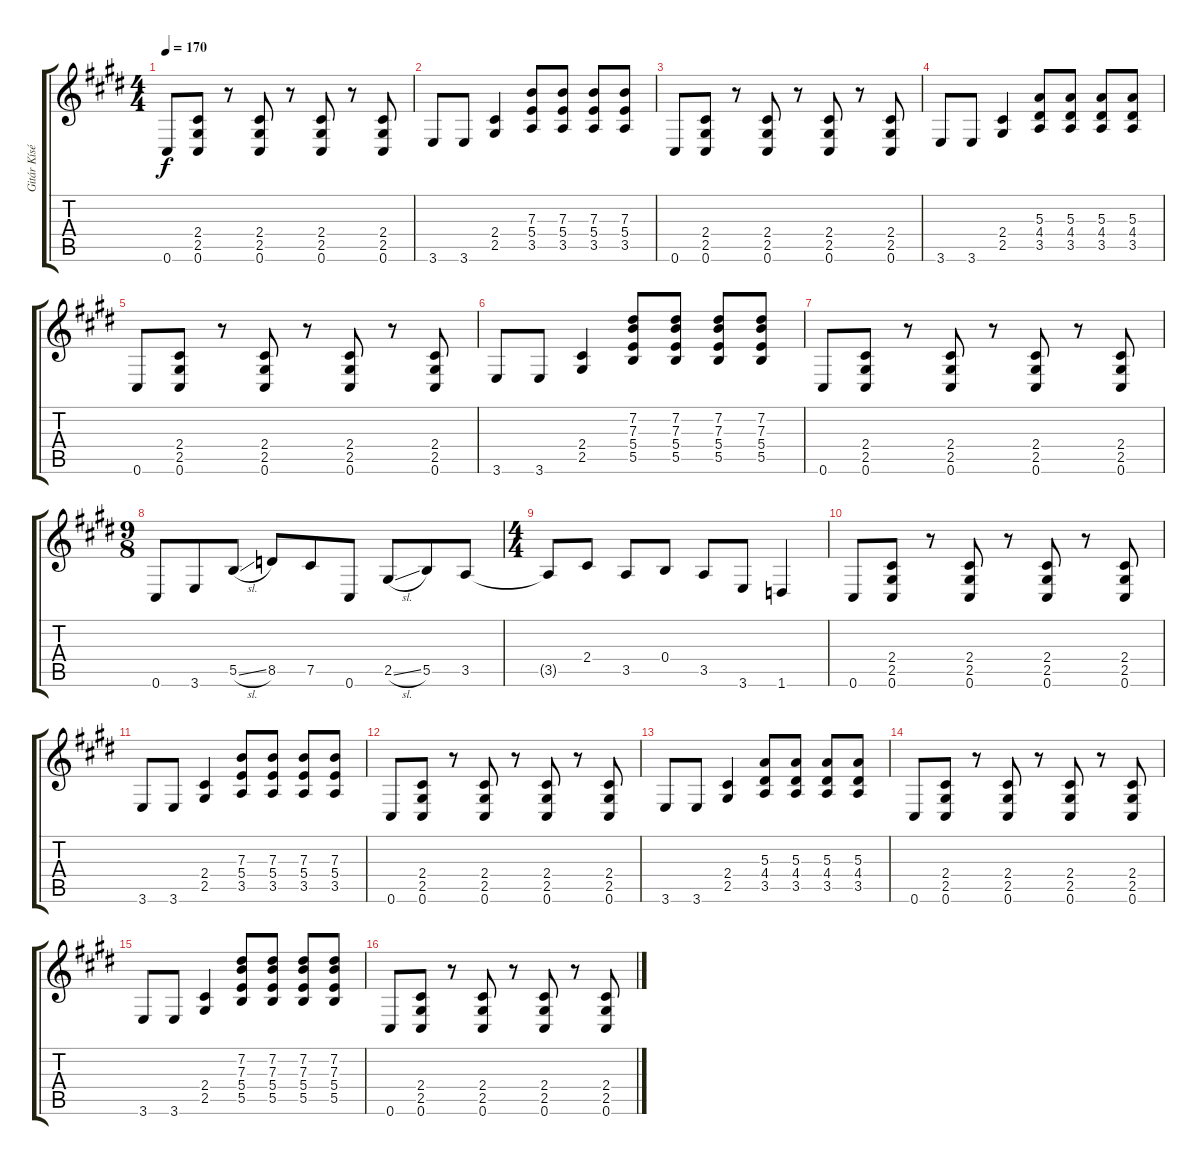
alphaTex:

\track ("Gitár Kíséret 1" "Gitár Kísé") {instrument distortionguitar}
\staff {score tabs}
\tuning (Db4 Ab3 E3 B2 Gb2 Db2) {hide}
\ts (4 4)
\tempo 170
\clef g2
\ks c#minor
0.6.8{dy f} (2.4 2.5 0.6).8 r.8 (2.4 2.5 0.6).8 r.8 (2.4 2.5 0.6).8 r.8 (2.4 2.5 0.6).8 |
3.6.8 3.6.8 (2.4 2.5).4 (7.3 5.4 3.5).8 (7.3 5.4 3.5).8 (7.3 5.4 3.5).8 (7.3 5.4 3.5).8 |
0.6.8 (2.4 2.5 0.6).8 r.8 (2.4 2.5 0.6).8 r.8 (2.4 2.5 0.6).8 r.8 (2.4 2.5 0.6).8 |
3.6.8 3.6.8 (2.4 2.5).4 (5.3 4.4 3.5).8 (5.3 4.4 3.5).8 (5.3 4.4 3.5).8 (5.3 4.4 3.5).8 |
0.6.8 (2.4 2.5 0.6).8 r.8 (2.4 2.5 0.6).8 r.8 (2.4 2.5 0.6).8 r.8 (2.4 2.5 0.6).8 |
3.6.8 3.6.8 (2.4 2.5).4 (7.2 7.3 5.4 5.5).8 (7.2 7.3 5.4 5.5).8 (7.2 7.3 5.4 5.5).8 (7.2 7.3 5.4 5.5).8 |
0.6.8 (2.4 2.5 0.6).8 r.8 (2.4 2.5 0.6).8 r.8 (2.4 2.5 0.6).8 r.8 (2.4 2.5 0.6).8 |
\ts (9 8)
0.6.8 3.6.8 5.5{sl}.8 8.5.8 7.5.8 0.6.8 2.5{sl}.8 5.5.8 3.5.8 |
\ts (4 4)
3.5{t}.8 2.4.8 3.5.8 0.4.8 3.5.8 3.6.8 1.6.4 |
0.6.8 (2.4 2.5 0.6).8 r.8 (2.4 2.5 0.6).8 r.8 (2.4 2.5 0.6).8 r.8 (2.4 2.5 0.6).8 |
3.6.8 3.6.8 (2.4 2.5).4 (7.3 5.4 3.5).8 (7.3 5.4 3.5).8 (7.3 5.4 3.5).8 (7.3 5.4 3.5).8 |
0.6.8 (2.4 2.5 0.6).8 r.8 (2.4 2.5 0.6).8 r.8 (2.4 2.5 0.6).8 r.8 (2.4 2.5 0.6).8 |
3.6.8 3.6.8 (2.4 2.5).4 (5.3 4.4 3.5).8 (5.3 4.4 3.5).8 (5.3 4.4 3.5).8 (5.3 4.4 3.5).8 |
0.6.8 (2.4 2.5 0.6).8 r.8 (2.4 2.5 0.6).8 r.8 (2.4 2.5 0.6).8 r.8 (2.4 2.5 0.6).8 |
3.6.8 3.6.8 (2.4 2.5).4 (7.2 7.3 5.4 5.5).8 (7.2 7.3 5.4 5.5).8 (7.2 7.3 5.4 5.5).8 (7.2 7.3 5.4 5.5).8 |
0.6.8 (2.4 2.5 0.6).8 r.8 (2.4 2.5 0.6).8 r.8 (2.4 2.5 0.6).8 r.8 (2.4 2.5 0.6).8
